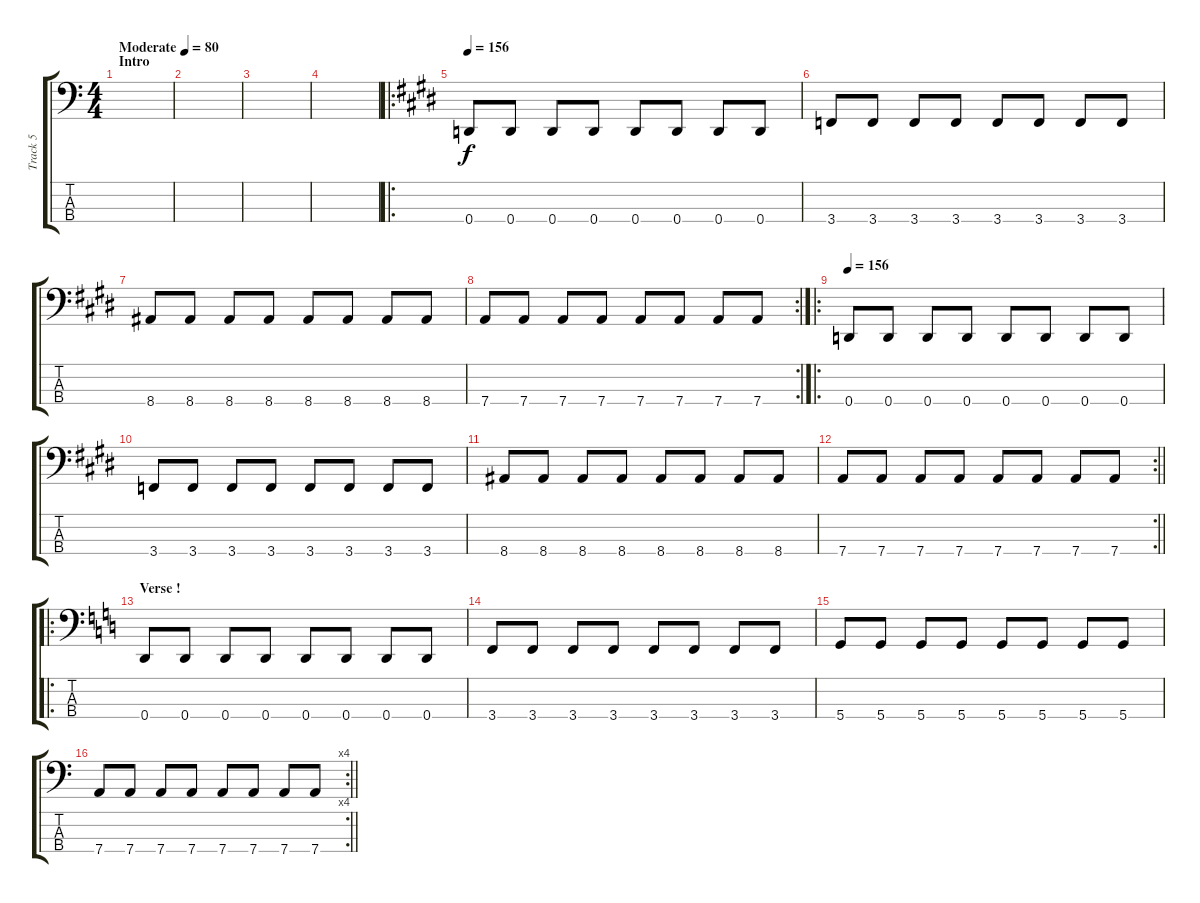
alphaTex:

\track ("Track 5" "Track 5") {instrument electricbasspick}
\staff {score tabs}
\tuning (G2 D2 A1 D1) {hide}
\ts (4 4)
\section ("" "Intro")
\tempo (80 "Moderate")
\tempo 156
\tempo (80 "Moderate")
\clef f4
\ks c
|
|
|
|
\ro
\tempo 156
\ks c#minor
0.4.8 0.4.8 0.4.8 0.4.8 0.4.8 0.4.8 0.4.8 0.4.8 |
3.4.8 3.4.8 3.4.8 3.4.8 3.4.8 3.4.8 3.4.8 3.4.8 |
8.4.8 8.4.8 8.4.8 8.4.8 8.4.8 8.4.8 8.4.8 8.4.8 |
\rc 2
7.4.8 7.4.8 7.4.8 7.4.8 7.4.8 7.4.8 7.4.8 7.4.8 |
\ro
\tempo 156
0.4.8 0.4.8 0.4.8 0.4.8 0.4.8 0.4.8 0.4.8 0.4.8 |
3.4.8 3.4.8 3.4.8 3.4.8 3.4.8 3.4.8 3.4.8 3.4.8 |
8.4.8 8.4.8 8.4.8 8.4.8 8.4.8 8.4.8 8.4.8 8.4.8 |
\rc 2
\barLineRight lightlight
7.4.8 7.4.8 7.4.8 7.4.8 7.4.8 7.4.8 7.4.8 7.4.8 |
\ro
\section ("" "Verse !")
\ks c
0.4.8 0.4.8 0.4.8 0.4.8 0.4.8 0.4.8 0.4.8 0.4.8 |
3.4.8 3.4.8 3.4.8 3.4.8 3.4.8 3.4.8 3.4.8 3.4.8 |
5.4.8 5.4.8 5.4.8 5.4.8 5.4.8 5.4.8 5.4.8 5.4.8 |
\rc 4
\barLineRight lightlight
7.4.8 7.4.8 7.4.8 7.4.8 7.4.8 7.4.8 7.4.8 7.4.8
